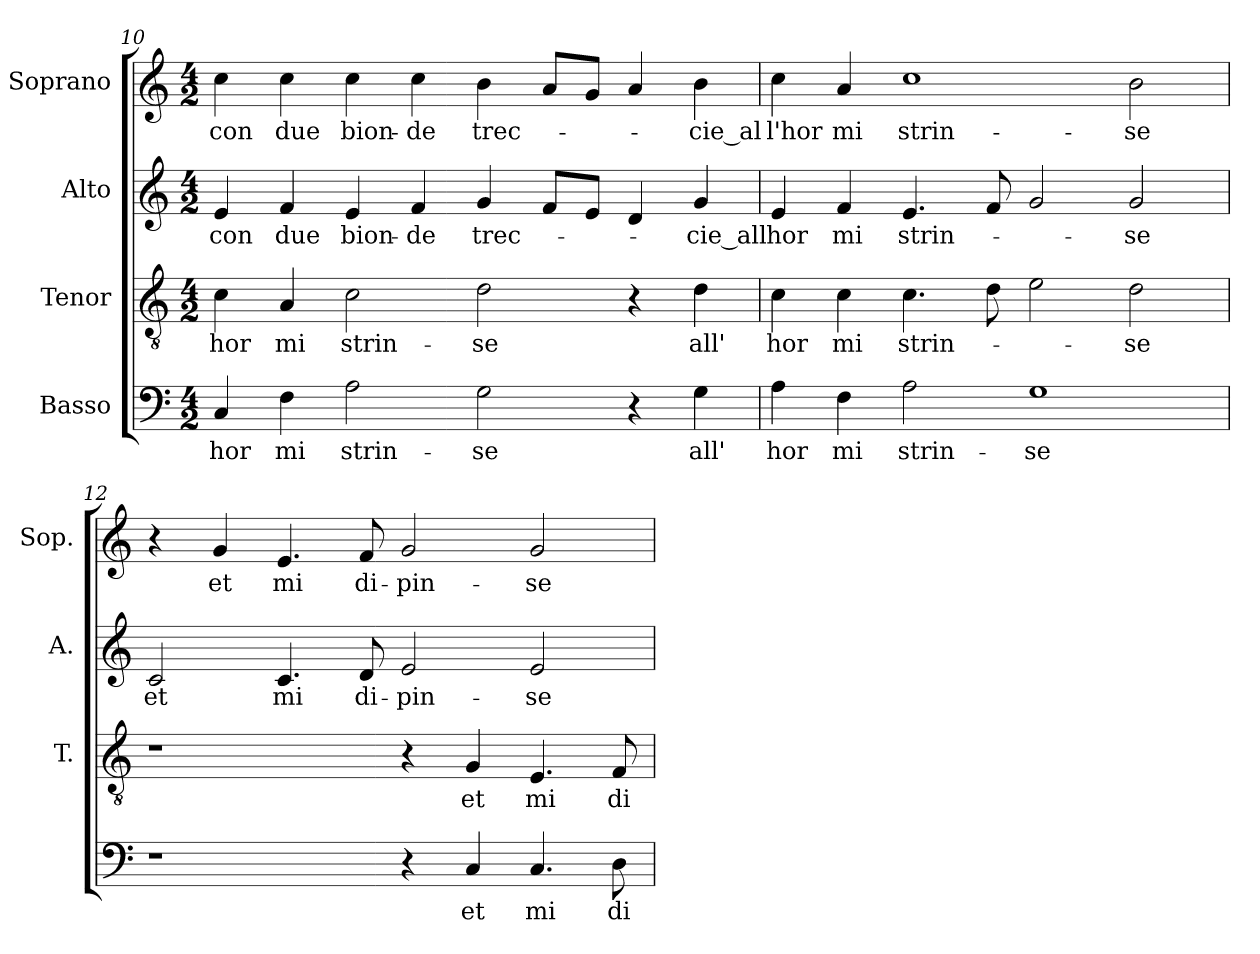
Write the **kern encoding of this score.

**kern	**text	**kern	**text	**kern	**text	**kern	**text
*part4	*part4	*part3	*part3	*part2	*part2	*part1	*part1
*staff4	*staff4	*staff3	*staff3	*staff2	*staff2	*staff1	*staff1
*I"Basso	*	*I"Tenor	*	*I"Alto	*	*I"Soprano	*
*	*	*I'T.	*	*I'A.	*	*I'Sop.	*
*clefF4	*	*clefGv2	*	*clefG2	*	*clefG2	*
*	*	*ITrd7c12	*	*	*	*	*
*k[]	*	*k[]	*	*k[]	*	*k[]	*
*C:	*	*C:	*	*C:	*	*C:	*
*M4/2	*	*M4/2	*	*M4/2	*	*M4/2	*
=10	=10	=10	=10	=10	=10	=10	=10
!	!LO:LY:b:color=#000000	!	!	!	!	!	!
!	!	!	!LO:LY:b:color=#000000	!	!	!	!
!	!	!	!	!	!LO:LY:b:color=#000000	!	!
!	!	!	!	!	!	!	!LO:LY:b:color=#000000
4Ci/	hor	4Ci\	hor	4ei/	con	4cci\	con
!	!LO:LY:b:color=#000000	!	!	!	!	!	!
!	!	!	!LO:LY:b:color=#000000	!	!	!	!
!	!	!	!	!	!LO:LY:b:color=#000000	!	!
!	!	!	!	!	!	!	!LO:LY:b:color=#000000
4Fi\	mi	4AAi/	mi	4fi/	due	4cci\	due
!	!LO:LY:b:color=#000000	!	!	!	!	!	!
!	!	!	!LO:LY:b:color=#000000	!	!	!	!
!	!	!	!	!	!LO:LY:b:color=#000000	!	!
!	!	!	!	!	!	!	!LO:LY:b:color=#000000
2Ai\	strin-	2Ci\	strin-	4ei/	bion-	4cci\	bion-
!	!	!	!	!	!LO:LY:b:color=#000000	!	!
!	!	!	!	!	!	!	!LO:LY:b:color=#000000
.	.	.	.	4fi/	-de	4cci\	-de
!	!LO:LY:b:color=#000000	!	!	!	!	!	!
!	!	!	!LO:LY:b:color=#000000	!	!	!	!
!	!	!	!	!	!LO:LY:b:color=#000000	!	!
!	!	!	!	!	!	!	!LO:LY:b:color=#000000
2Gi\	-se	2Di\	-se	4gi/	trec-	4bi\	trec-
.	.	.	.	8fi/L	.	8ai/L	.
.	.	.	.	8ei/J	.	8gi/J	.
4r	.	4r	.	4di/	.	4ai/	.
!	!LO:LY:b:color=#000000	!	!	!	!	!	!
!	!	!	!LO:LY:b:color=#000000	!	!	!	!
!	!	!	!	!	!LO:LY:b:color=#000000	!	!
!	!	!	!	!	!	!	!LO:LY:b:color=#000000
4Gi\	all'	4Di\	all'	4gi/	-cie_all'	4bi\	-cie_al
=11	=11	=11	=11	=11	=11	=11	=11
!	!LO:LY:b:color=#000000	!	!	!	!	!	!
!	!	!	!LO:LY:b:color=#000000	!	!	!	!
!	!	!	!	!	!LO:LY:b:color=#000000	!	!
!	!	!	!	!	!	!	!LO:LY:b:color=#000000
4Ai\	hor	4Ci\	hor	4ei/	hor	4cci\	l'hor
!	!LO:LY:b:color=#000000	!	!	!	!	!	!
!	!	!	!LO:LY:b:color=#000000	!	!	!	!
!	!	!	!	!	!LO:LY:b:color=#000000	!	!
!	!	!	!	!	!	!	!LO:LY:b:color=#000000
4Fi\	mi	4Ci\	mi	4fi/	mi	4ai/	mi
!	!LO:LY:b:color=#000000	!	!	!	!	!	!
!	!	!	!LO:LY:b:color=#000000	!	!	!	!
!	!	!	!	!	!LO:LY:b:color=#000000	!	!
!	!	!	!	!	!	!	!LO:LY:b:color=#000000
2Ai\	strin-	4.Ci\	strin-	4.ei/	strin-	1cci	strin-
.	.	8Di\	.	8fi/	.	.	.
!	!LO:LY:b:color=#000000	!	!	!	!	!	!
1Gi	-se	2Ei\	.	2gi/	.	.	.
!	!	!	!LO:LY:b:color=#000000	!	!	!	!
!	!	!	!	!	!LO:LY:b:color=#000000	!	!
!	!	!	!	!	!	!	!LO:LY:b:color=#000000
.	.	2Di\	-se	2gi/	-se	2bi\	-se
!!LO:PB:g=z
=12	=12	=12	=12	=12	=12	=12	=12
!	!	!	!	!	!LO:LY:b:color=#000000	!	!
1r	.	1r	.	2ci/	et	4r	.
!	!	!	!	!	!	!	!LO:LY:b:color=#000000
.	.	.	.	.	.	4gi/	et
!	!	!	!	!	!LO:LY:b:color=#000000	!	!
!	!	!	!	!	!	!	!LO:LY:b:color=#000000
.	.	.	.	4.ci/	mi	4.ei/	mi
!	!	!	!	!	!LO:LY:b:color=#000000	!	!
!	!	!	!	!	!	!	!LO:LY:b:color=#000000
.	.	.	.	8di/	di-	8fi/	di-
!	!	!	!	!	!LO:LY:b:color=#000000	!	!
!	!	!	!	!	!	!	!LO:LY:b:color=#000000
4r	.	4r	.	2ei/	-pin-	2gi/	-pin-
!	!LO:LY:b:color=#000000	!	!	!	!	!	!
!	!	!	!LO:LY:b:color=#000000	!	!	!	!
4Ci/	et	4GGi/	et	.	.	.	.
!	!LO:LY:b:color=#000000	!	!	!	!	!	!
!	!	!	!LO:LY:b:color=#000000	!	!	!	!
!	!	!	!	!	!LO:LY:b:color=#000000	!	!
!	!	!	!	!	!	!	!LO:LY:b:color=#000000
4.Ci/	mi	4.EEi/	mi	2ei/	-se	2gi/	-se
!	!LO:LY:b:color=#000000	!	!	!	!	!	!
!	!	!	!LO:LY:b:color=#000000	!	!	!	!
8Di\	di-	8FFi/	di-	.	.	.	.
=	=	=	=	=	=	=	=
*-	*-	*-	*-	*-	*-	*-	*-
